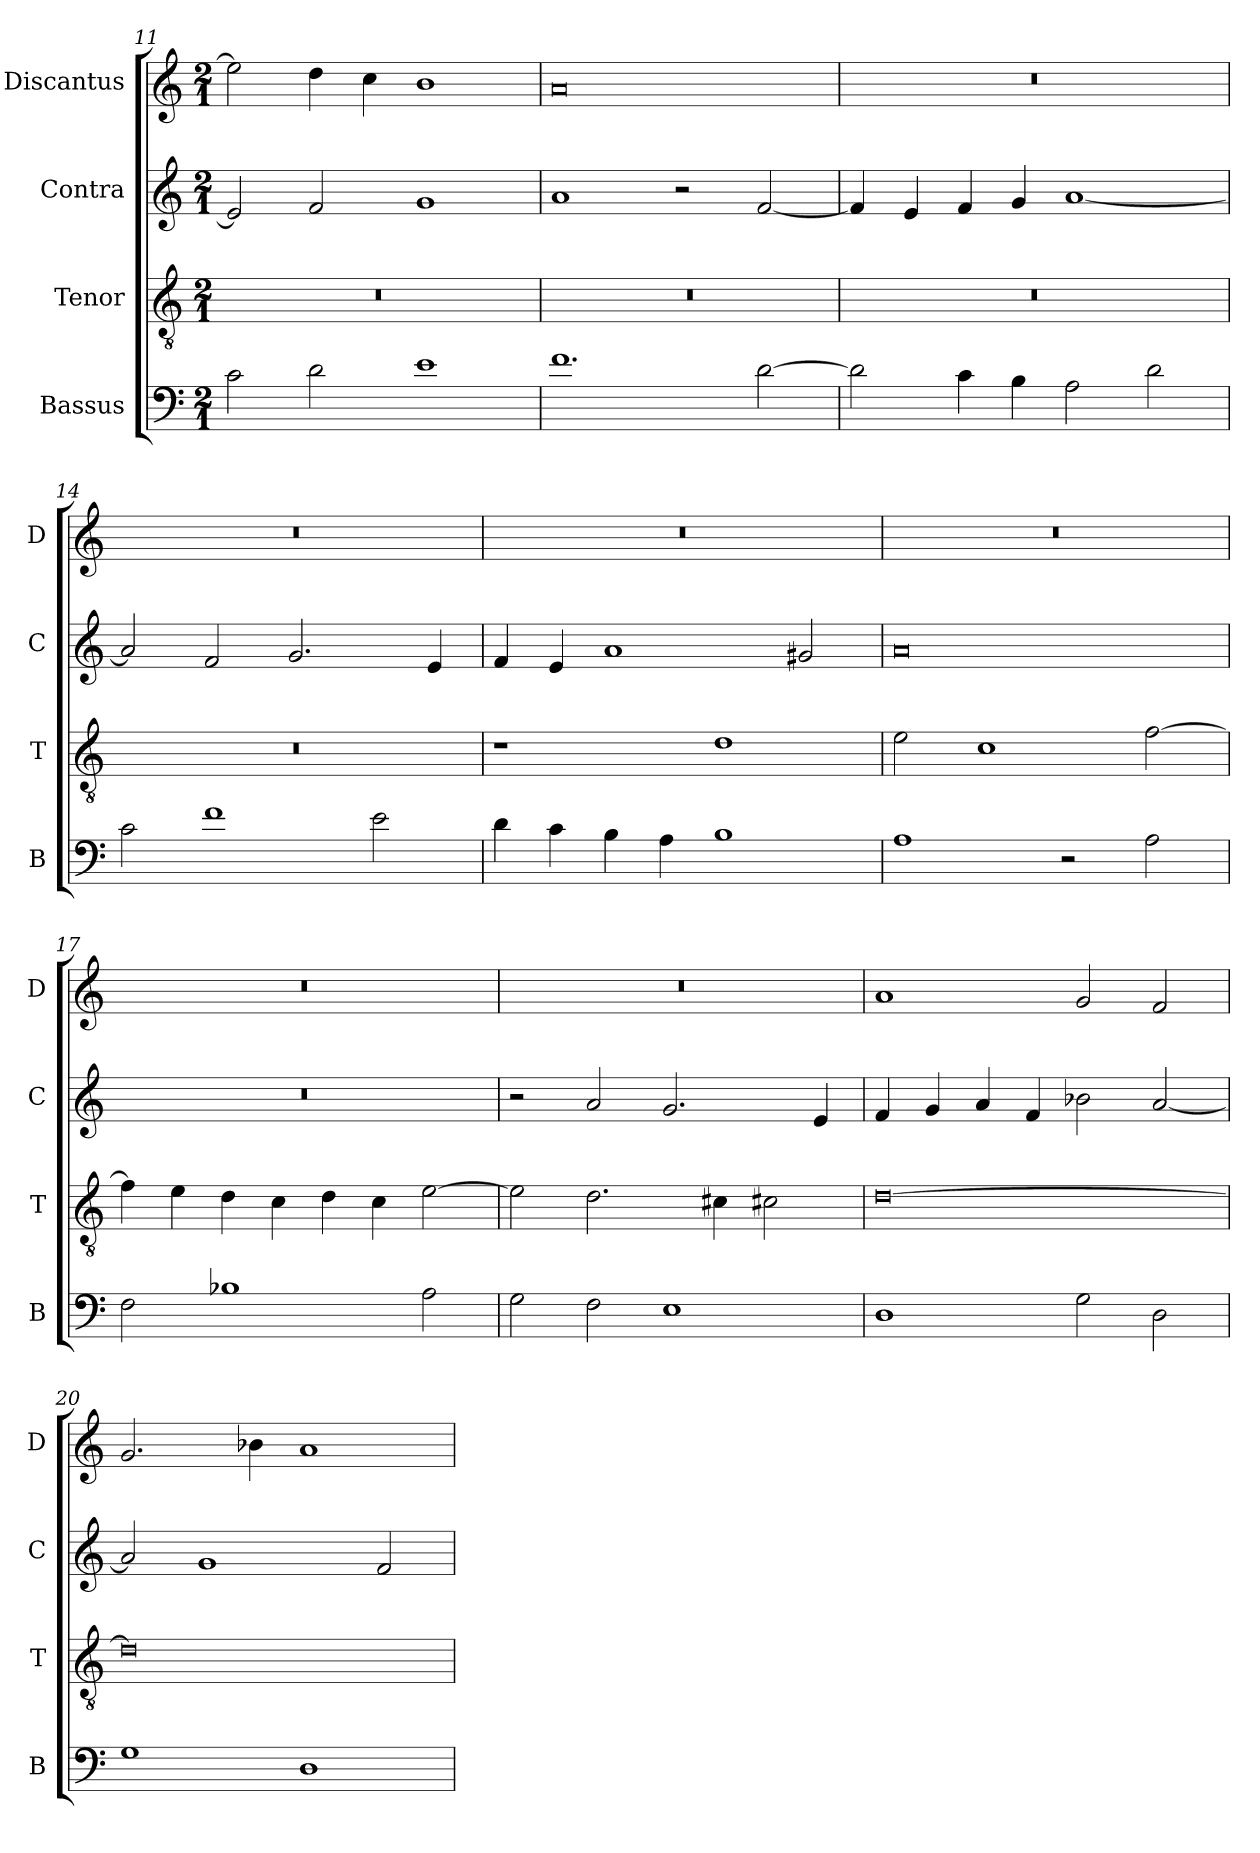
**kern	**kern	**kern	**kern
*part4	*part3	*part2	*part1
*staff4	*staff3	*staff2	*staff1
*I"Bassus	*I"Tenor	*I"Contra	*I"Discantus
*I'B	*I'T	*I'C	*I'D
*clefF4	*clefGv2	*clefG2	*clefG2
*k[]	*k[]	*k[]	*k[]
*M2/1	*M2/1	*M2/1	*M2/1
=11	=11	=11	=11
2c\	0r	2e/]	2ee\]
2d\	.	2f/	4dd\
.	.	.	4cc\
1e	.	1g	1b
=12	=12	=12	=12
1.f	0r	1a	0a
.	.	2r	.
[2d\	.	[2f/	.
=13	=13	=13	=13
2d\]	0r	4f/]	0r
.	.	4e/	.
4c\	.	4f/	.
4B\	.	4g/	.
2A\	.	[1a	.
2d\	.	.	.
=14	=14	=14	=14
2c\	0r	2a/]	0r
1f	.	2f/	.
.	.	2.g/	.
2e\	.	.	.
.	.	4e/	.
=15	=15	=15	=15
4d\	1r	4f/	0r
4c\	.	4e/	.
4B\	.	1a	.
4A\	.	.	.
1B	1d	.	.
.	.	2g#X/	.
=16	=16	=16	=16
1A	2e\	0a	0r
.	1c	.	.
2r	.	.	.
2A\	[2f\	.	.
=17	=17	=17	=17
2F\	4f\]	0r	0r
.	4e\	.	.
1B-X	4d\	.	.
.	4c\	.	.
.	4d\	.	.
.	4c\	.	.
2A\	[2e\	.	.
=18	=18	=18	=18
2G\	2e\]	2r	0r
2F\	2.d\	2a/	.
1E	.	2.g/	.
.	4c#X\	.	.
.	2c#X\	.	.
.	.	4e/	.
=19	=19	=19	=19
1D	[0d	4f/	1a
.	.	4g/	.
.	.	4a/	.
.	.	4f/	.
2G\	.	2b-X\	2g/
2D\	.	[2a/	2f/
=20	=20	=20	=20
1G	0d]	2a/]	2.g/
.	.	1g	.
.	.	.	4b-X\
1D	.	.	1a
.	.	2f/	.
=	=	=	=
*-	*-	*-	*-
